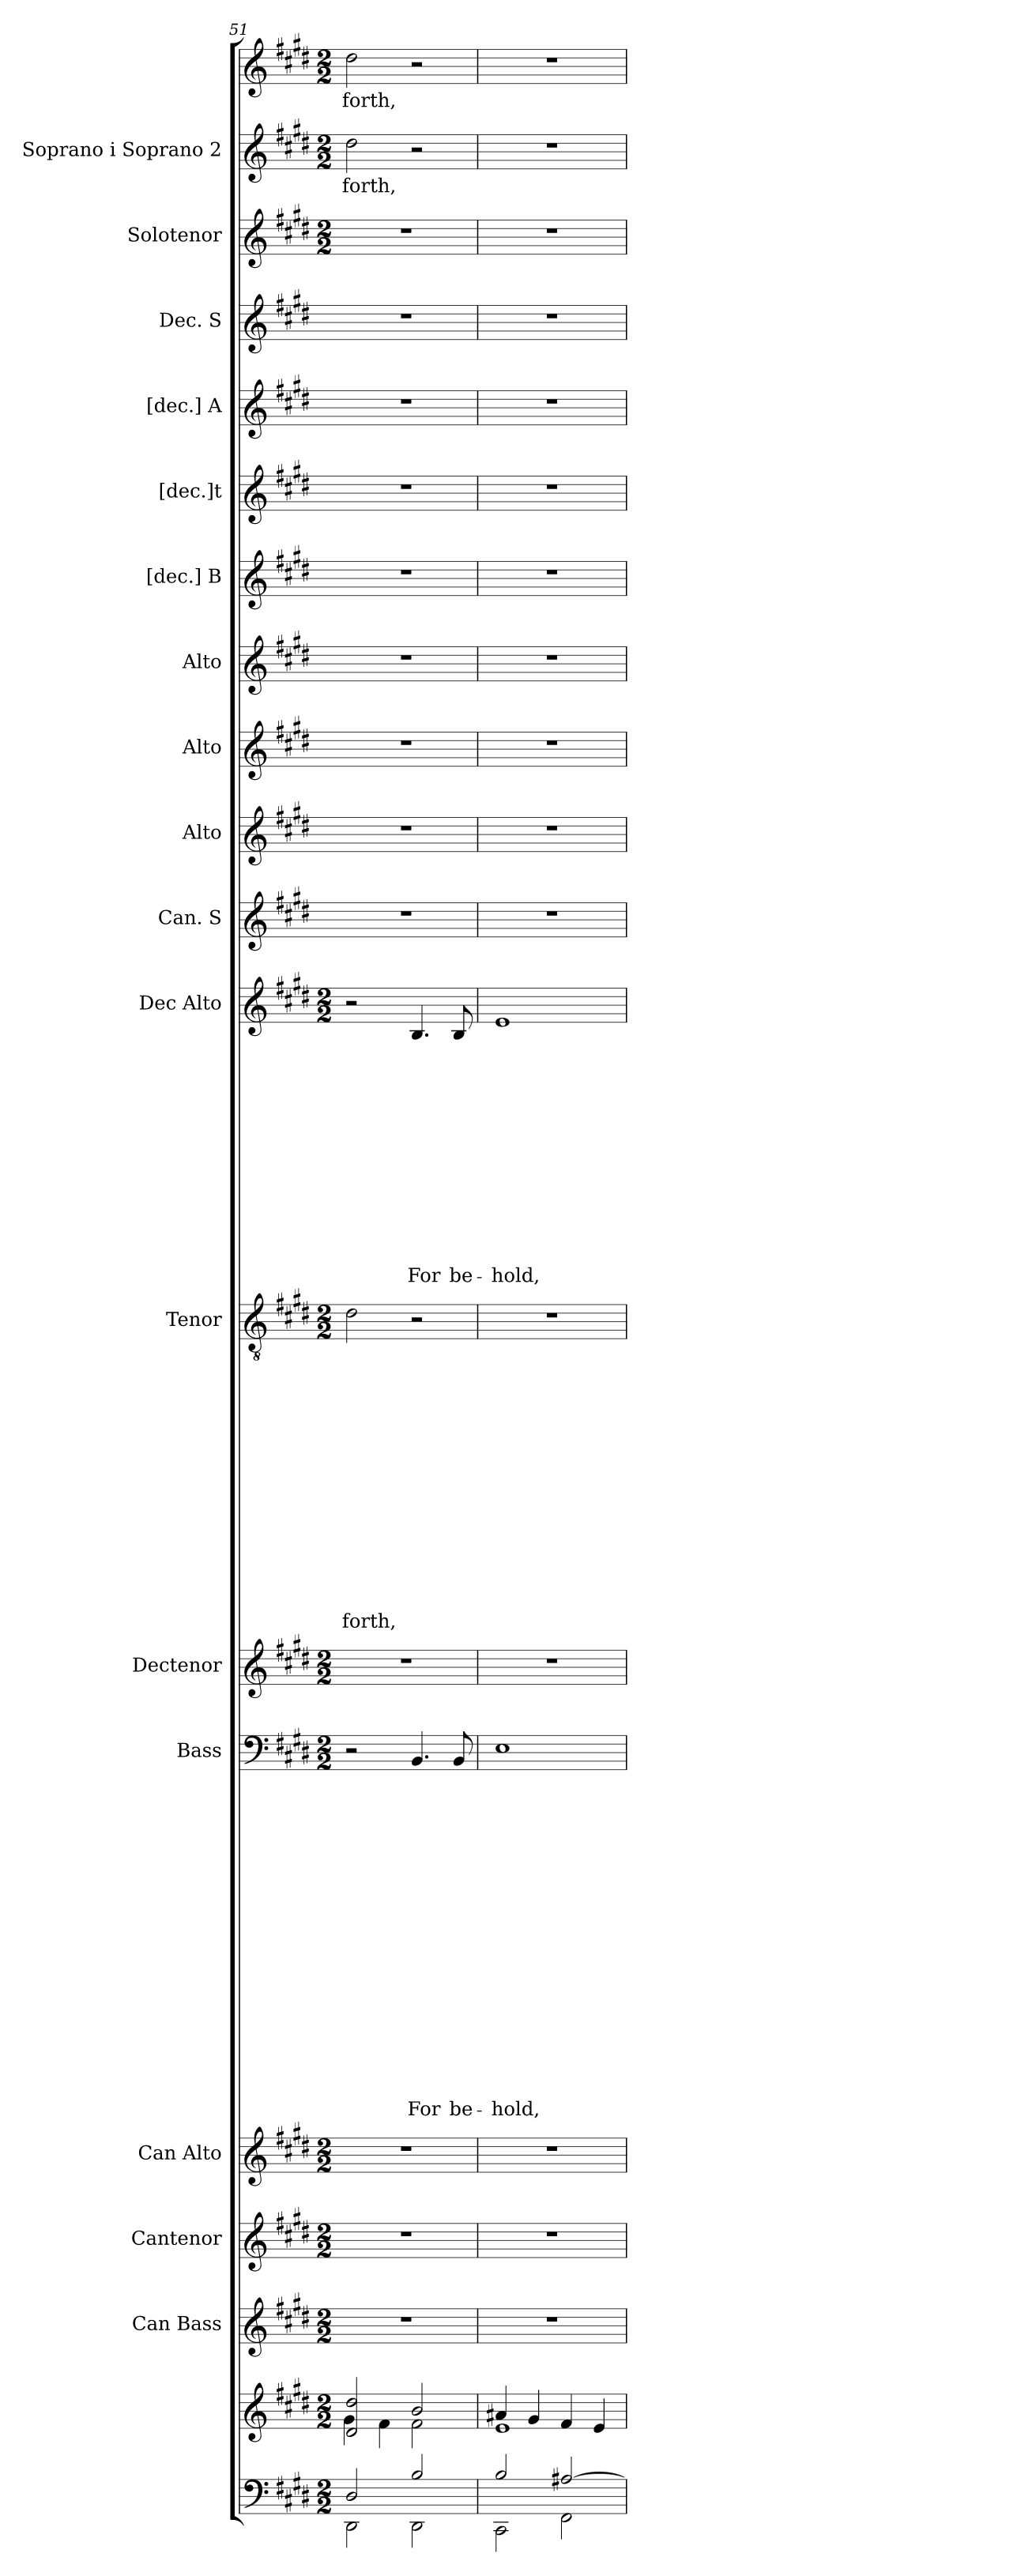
**kern	**kern	**kern	**kern	**kern	**kern	**text	**text	**text	**text	**text	**text	**text	**text	**text	**text	**text	**text	**text	**text	**text	**text	**text	**text	**kern	**kern	**text	**text	**text	**text	**text	**text	**text	**text	**text	**text	**text	**text	**text	**text	**text	**kern	**text	**text	**text	**text	**text	**text	**text	**text	**text	**text	**text	**text	**text	**kern	**kern	**kern	**kern	**kern	**kern	**kern	**kern	**kern	**kern	**text	**kern	**text
*part19	*part18	*part17	*part16	*part15	*part14	*part14	*part14	*part14	*part14	*part14	*part14	*part14	*part14	*part14	*part14	*part14	*part14	*part14	*part14	*part14	*part14	*part14	*part14	*part13	*part12	*part12	*part12	*part12	*part12	*part12	*part12	*part12	*part12	*part12	*part12	*part12	*part12	*part12	*part12	*part12	*part11	*part11	*part11	*part11	*part11	*part11	*part11	*part11	*part11	*part11	*part11	*part11	*part11	*part11	*part10	*part9	*part8	*part7	*part6	*part5	*part4	*part3	*part2	*part1	*part1	*part1	*part1
*staff20	*staff19	*staff18	*staff17	*staff16	*staff15	*staff15	*staff15	*staff15	*staff15	*staff15	*staff15	*staff15	*staff15	*staff15	*staff15	*staff15	*staff15	*staff15	*staff15	*staff15	*staff15	*staff15	*staff15	*staff14	*staff13	*staff13	*staff13	*staff13	*staff13	*staff13	*staff13	*staff13	*staff13	*staff13	*staff13	*staff13	*staff13	*staff13	*staff13	*staff13	*staff12	*staff12	*staff12	*staff12	*staff12	*staff12	*staff12	*staff12	*staff12	*staff12	*staff12	*staff12	*staff12	*staff12	*staff11	*staff10	*staff9	*staff8	*staff7	*staff6	*staff5	*staff4	*staff3	*staff2	*staff2	*staff1	*staff1
*	*	*I"Can Bass	*I"Cantenor	*I"Can Alto	*I"Bass	*	*	*	*	*	*	*	*	*	*	*	*	*	*	*	*	*	*	*I"Dectenor	*I"Tenor	*	*	*	*	*	*	*	*	*	*	*	*	*	*	*	*I"Dec Alto	*	*	*	*	*	*	*	*	*	*	*	*	*	*I"Can. S	*I"Alto	*I"Alto	*I"Alto	*I"[dec.] B	*I"[dec.]t	*I"[dec.] A	*I"Dec. S	*I"Solotenor	*I"Soprano i Soprano 2	*	*	*
*	*	*	*	*I'Can Alto	*I'Bass	*	*	*	*	*	*	*	*	*	*	*	*	*	*	*	*	*	*	*I'Dectenor	*	*	*	*	*	*	*	*	*	*	*	*	*	*	*	*	*I'Dec Alto	*	*	*	*	*	*	*	*	*	*	*	*	*	*	*	*	*	*	*	*	*	*	*I'Si	*	*	*
*clefF4	*clefG2	*clefG2	*clefG2	*clefG2	*clefF4	*	*	*	*	*	*	*	*	*	*	*	*	*	*	*	*	*	*	*clefG2	*clefGv2	*	*	*	*	*	*	*	*	*	*	*	*	*	*	*	*clefG2	*	*	*	*	*	*	*	*	*	*	*	*	*	*clefG2	*clefG2	*clefG2	*clefG2	*clefG2	*clefG2	*clefG2	*clefG2	*clefG2	*clefG2	*	*clefG2	*
*k[f#c#g#d#]	*k[f#c#g#d#]	*k[f#c#g#d#]	*k[f#c#g#d#]	*k[f#c#g#d#]	*k[f#c#g#d#]	*	*	*	*	*	*	*	*	*	*	*	*	*	*	*	*	*	*	*k[f#c#g#d#]	*k[f#c#g#d#]	*	*	*	*	*	*	*	*	*	*	*	*	*	*	*	*k[f#c#g#d#]	*	*	*	*	*	*	*	*	*	*	*	*	*	*k[f#c#g#d#]	*k[f#c#g#d#]	*k[f#c#g#d#]	*k[f#c#g#d#]	*k[f#c#g#d#]	*k[f#c#g#d#]	*k[f#c#g#d#]	*k[f#c#g#d#]	*k[f#c#g#d#]	*k[f#c#g#d#]	*	*k[f#c#g#d#]	*
*E:	*E:	*E:	*E:	*E:	*E:	*	*	*	*	*	*	*	*	*	*	*	*	*	*	*	*	*	*	*E:	*E:	*	*	*	*	*	*	*	*	*	*	*	*	*	*	*	*E:	*	*	*	*	*	*	*	*	*	*	*	*	*	*E:	*E:	*E:	*E:	*E:	*E:	*E:	*E:	*E:	*E:	*	*E:	*
*M2/2	*M2/2	*M2/2	*M2/2	*M2/2	*M2/2	*	*	*	*	*	*	*	*	*	*	*	*	*	*	*	*	*	*	*M2/2	*M2/2	*	*	*	*	*	*	*	*	*	*	*	*	*	*	*	*M2/2	*	*	*	*	*	*	*	*	*	*	*	*	*	*	*	*	*	*	*	*	*	*M2/2	*M2/2	*	*M2/2	*
=51	=51	=51	=51	=51	=51	=51	=51	=51	=51	=51	=51	=51	=51	=51	=51	=51	=51	=51	=51	=51	=51	=51	=51	=51	=51	=51	=51	=51	=51	=51	=51	=51	=51	=51	=51	=51	=51	=51	=51	=51	=51	=51	=51	=51	=51	=51	=51	=51	=51	=51	=51	=51	=51	=51	=51	=51	=51	=51	=51	=51	=51	=51	=51	=51	=51	=51	=51
*^	*^	*	*	*	*	*	*	*	*	*	*	*	*	*	*	*	*	*	*	*	*	*	*	*	*	*	*	*	*	*	*	*	*	*	*	*	*	*	*	*	*	*	*	*	*	*	*	*	*	*	*	*	*	*	*	*	*	*	*	*	*	*	*	*	*	*	*
!	!	!	!	!	!	!	!	!	!	!	!	!	!	!	!	!	!	!	!	!	!	!	!	!	!	!	!	!	!	!	!	!	!	!	!	!	!	!	!	!	!	!LO:LY:b	!	!	!	!	!	!	!	!	!	!	!	!	!	!	!	!	!	!	!	!	!	!	!	!	!LO:LY:b	!	!LO:LY:b
2D#/	2DD#\	2d#/ 2dd#/	4g#\	1r	1r	1r	2r	.	.	.	.	.	.	.	.	.	.	.	.	.	.	.	.	.	.	1r	2d#\	.	.	.	.	.	.	.	.	.	.	.	.	.	.	-forth,	2r	.	.	.	.	.	.	.	.	.	.	.	.	.	1r	1r	1r	1r	1r	1r	1r	1r	1r	2dd#\	forth,	2dd#\	-forth,
.	.	.	4f#\	.	.	.	.	.	.	.	.	.	.	.	.	.	.	.	.	.	.	.	.	.	.	.	.	.	.	.	.	.	.	.	.	.	.	.	.	.	.	.	.	.	.	.	.	.	.	.	.	.	.	.	.	.	.	.	.	.	.	.	.	.	.	.	.	.	.
!	!	!	!	!	!	!	!	!	!	!	!	!	!	!	!	!	!	!	!	!	!	!	!	!	!LO:LY:b	!	!	!	!	!	!	!	!	!	!	!	!	!	!	!	!	!	!	!	!	!	!	!	!	!	!	!	!	!	!	!LO:LY:b	!	!	!	!	!	!	!	!	!	!	!	!	!
2B/	2DD#\	2b/	2f#\	.	.	.	4.BB/	.	.	.	.	.	.	.	.	.	.	.	.	.	.	.	.	.	For	.	2r	.	.	.	.	.	.	.	.	.	.	.	.	.	.	.	4.B/	.	.	.	.	.	.	.	.	.	.	.	.	For	.	.	.	.	.	.	.	.	.	2r	.	2r	.
!	!	!	!	!	!	!	!	!	!	!	!	!	!	!	!	!	!	!	!	!	!	!	!	!	!LO:LY:b	!	!	!	!	!	!	!	!	!	!	!	!	!	!	!	!	!	!	!	!	!	!	!	!	!	!	!	!	!	!	!LO:LY:b	!	!	!	!	!	!	!	!	!	!	!	!	!
.	.	.	.	.	.	.	8BB/	.	.	.	.	.	.	.	.	.	.	.	.	.	.	.	.	.	be-	.	.	.	.	.	.	.	.	.	.	.	.	.	.	.	.	.	8B/	.	.	.	.	.	.	.	.	.	.	.	.	be-	.	.	.	.	.	.	.	.	.	.	.	.	.
=52	=52	=52	=52	=52	=52	=52	=52	=52	=52	=52	=52	=52	=52	=52	=52	=52	=52	=52	=52	=52	=52	=52	=52	=52	=52	=52	=52	=52	=52	=52	=52	=52	=52	=52	=52	=52	=52	=52	=52	=52	=52	=52	=52	=52	=52	=52	=52	=52	=52	=52	=52	=52	=52	=52	=52	=52	=52	=52	=52	=52	=52	=52	=52	=52	=52	=52	=52	=52	=52
!	!	!	!	!	!	!	!	!	!	!	!	!	!	!	!	!	!	!	!	!	!	!	!	!	!LO:LY:b	!	!	!	!	!	!	!	!	!	!	!	!	!	!	!	!	!	!	!	!	!	!	!	!	!	!	!	!	!	!	!LO:LY:b	!	!	!	!	!	!	!	!	!	!	!	!	!
2B/	2CC#\	4a#X/	1e	1r	1r	1r	1E	.	.	.	.	.	.	.	.	.	.	.	.	.	.	.	.	.	-hold,	1r	1r	.	.	.	.	.	.	.	.	.	.	.	.	.	.	.	1e	.	.	.	.	.	.	.	.	.	.	.	.	-hold,	1r	1r	1r	1r	1r	1r	1r	1r	1r	1r	.	1r	.
.	.	4g#/	.	.	.	.	.	.	.	.	.	.	.	.	.	.	.	.	.	.	.	.	.	.	.	.	.	.	.	.	.	.	.	.	.	.	.	.	.	.	.	.	.	.	.	.	.	.	.	.	.	.	.	.	.	.	.	.	.	.	.	.	.	.	.	.	.	.	.
[>2A#X/	2FF#\	4f#/	.	.	.	.	.	.	.	.	.	.	.	.	.	.	.	.	.	.	.	.	.	.	.	.	.	.	.	.	.	.	.	.	.	.	.	.	.	.	.	.	.	.	.	.	.	.	.	.	.	.	.	.	.	.	.	.	.	.	.	.	.	.	.	.	.	.	.
.	.	4e/	.	.	.	.	.	.	.	.	.	.	.	.	.	.	.	.	.	.	.	.	.	.	.	.	.	.	.	.	.	.	.	.	.	.	.	.	.	.	.	.	.	.	.	.	.	.	.	.	.	.	.	.	.	.	.	.	.	.	.	.	.	.	.	.	.	.	.
*v	*v	*	*	*	*	*	*	*	*	*	*	*	*	*	*	*	*	*	*	*	*	*	*	*	*	*	*	*	*	*	*	*	*	*	*	*	*	*	*	*	*	*	*	*	*	*	*	*	*	*	*	*	*	*	*	*	*	*	*	*	*	*	*	*	*	*	*	*	*
*	*v	*v	*	*	*	*	*	*	*	*	*	*	*	*	*	*	*	*	*	*	*	*	*	*	*	*	*	*	*	*	*	*	*	*	*	*	*	*	*	*	*	*	*	*	*	*	*	*	*	*	*	*	*	*	*	*	*	*	*	*	*	*	*	*	*	*	*	*
=	=	=	=	=	=	=	=	=	=	=	=	=	=	=	=	=	=	=	=	=	=	=	=	=	=	=	=	=	=	=	=	=	=	=	=	=	=	=	=	=	=	=	=	=	=	=	=	=	=	=	=	=	=	=	=	=	=	=	=	=	=	=	=	=	=	=	=
*-	*-	*-	*-	*-	*-	*-	*-	*-	*-	*-	*-	*-	*-	*-	*-	*-	*-	*-	*-	*-	*-	*-	*-	*-	*-	*-	*-	*-	*-	*-	*-	*-	*-	*-	*-	*-	*-	*-	*-	*-	*-	*-	*-	*-	*-	*-	*-	*-	*-	*-	*-	*-	*-	*-	*-	*-	*-	*-	*-	*-	*-	*-	*-	*-	*-	*-	*-
